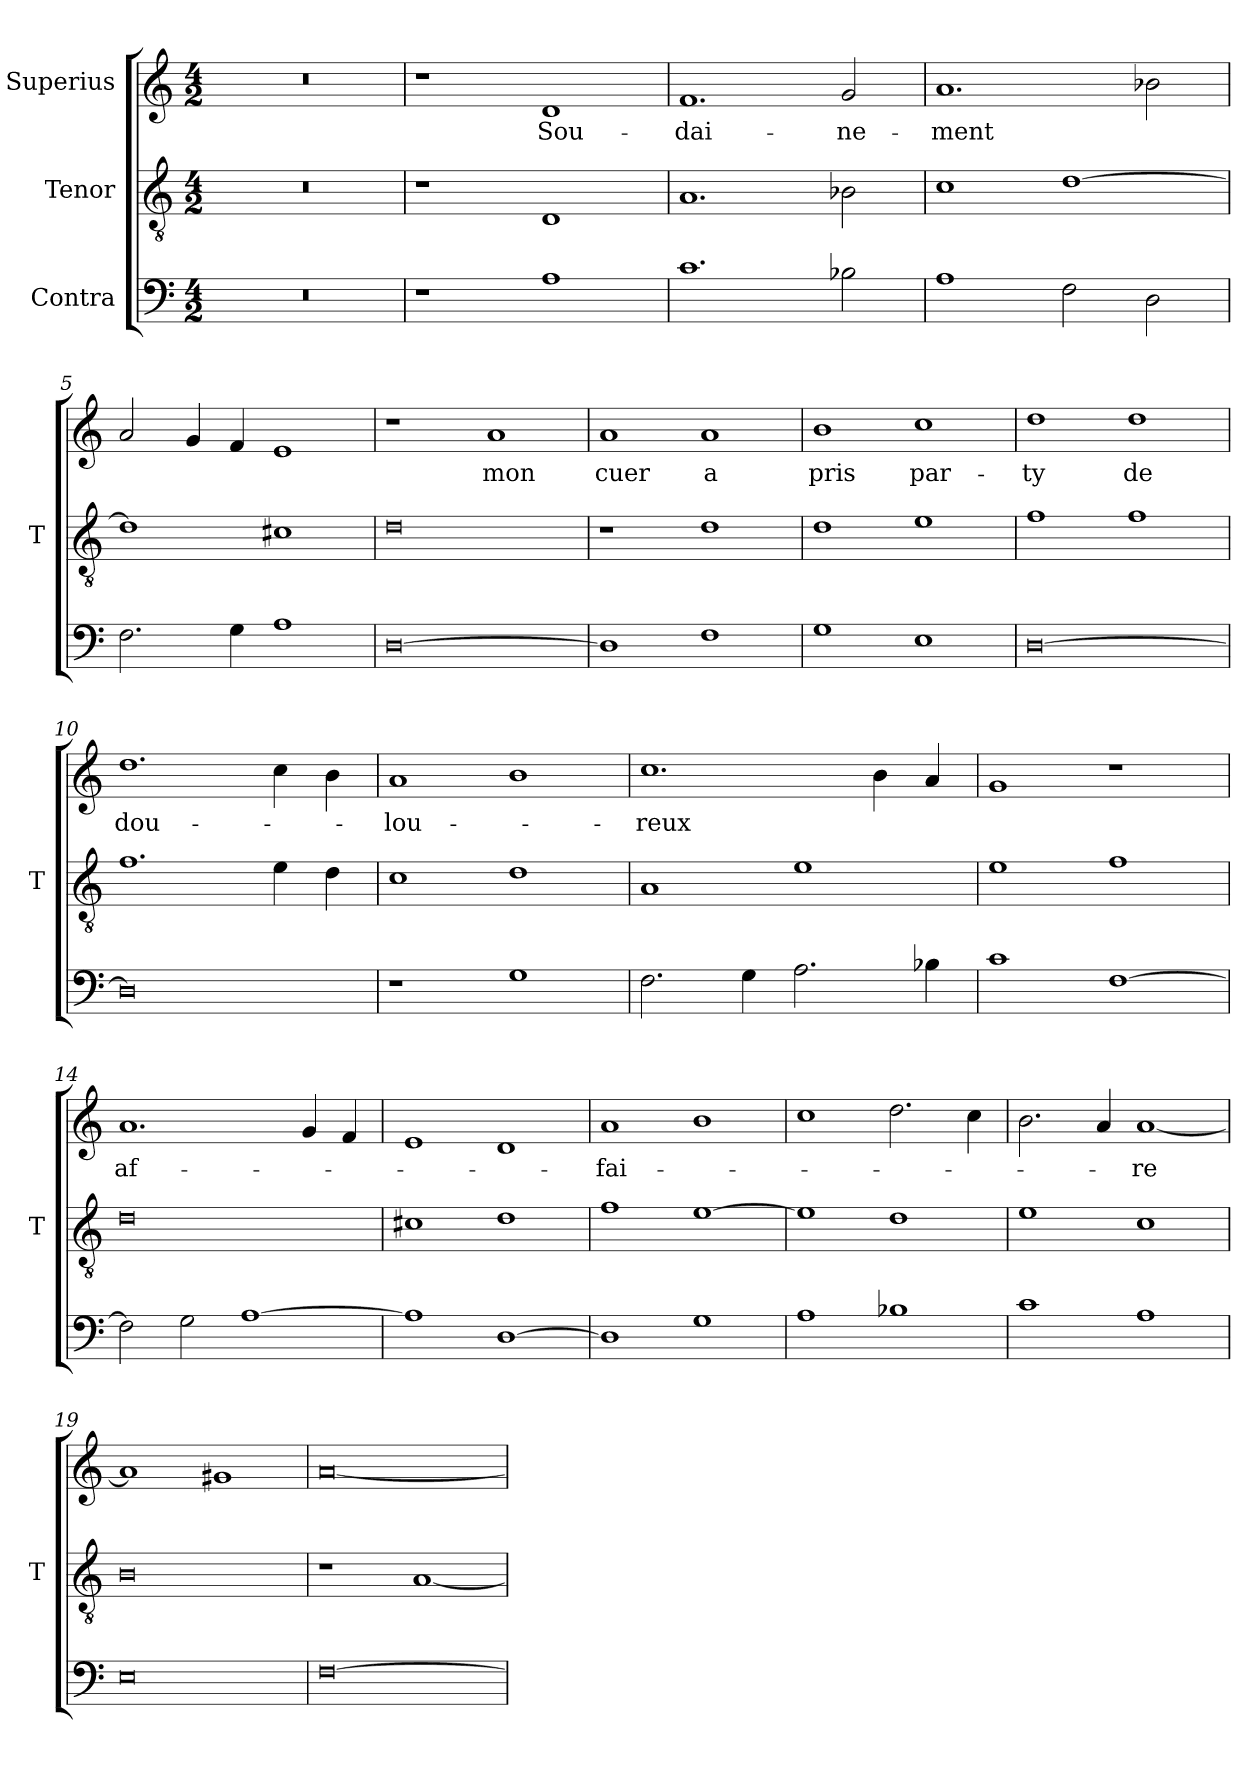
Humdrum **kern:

**kern	**kern	**kern	**text
*part3	*part2	*part1	*part1
*staff3	*staff2	*staff1	*staff1
*I"Contra	*I"Tenor	*I"Superius	*
*	*I'T	*	*
*clefF4	*clefGv2	*clefG2	*
*M4/2	*M4/2	*M4/2	*
=1	=1	=1	=1
0r	0r	0r	.
=2	=2	=2	=2
1r	1r	1r	.
1A	1D	1d	Sou-
=3	=3	=3	=3
1.c	1.A	1.f	-dai-
2B-X	2B-X	2g	-ne-
=4	=4	=4	=4
1A	1c	1.a	-ment
2F	[1d	.	.
2D	.	2b-X	.
=5	=5	=5	=5
2.F	1d]	2a	.
.	.	4g	.
4G	.	4f	.
1A	1c#X	1e	.
=6	=6	=6	=6
[0D	0d	1r	.
.	.	1a	-mon
=7	=7	=7	=7
1D]	1r	1a	-cuer
1F	1d	1a	-a
=8	=8	=8	=8
1G	1d	1b	-pris
1E	1e	1cc	par-
=9	=9	=9	=9
[0D	1f	1dd	-ty
.	1f	1dd	-de
=10	=10	=10	=10
0D]	1.f	1.dd	dou-
.	4e	4cc	.
.	4d	4b	.
=11	=11	=11	=11
1r	1c	1a	-lou-
1G	1d	1b	.
=12	=12	=12	=12
2.F	1A	1.cc	-reux
4G	.	.	.
2.A	1e	.	.
.	.	4b	.
4B-X	.	4a	.
=13	=13	=13	=13
1c	1e	1g	.
[1F	1f	1r	.
=14	=14	=14	=14
2F]	0d	1.a	af-
2G	.	.	.
[1A	.	.	.
.	.	4g	.
.	.	4f	.
=15	=15	=15	=15
1A]	1c#X	1e	.
[1D	1d	1d	.
=16	=16	=16	=16
1D]	1f	1a	-fai-
1G	[1e	1b	.
=17	=17	=17	=17
1A	1e]	1cc	.
1B-X	1d	2.dd	.
.	.	4cc	.
=18	=18	=18	=18
1c	1e	2.b	.
.	.	4a	.
1A	1c	[1a	-re
=19	=19	=19	=19
0E	0B	1a]	.
.	.	1g#X	.
=20	=20	=20	=20
[0F	1r	[0a	.
.	[1A	.	.
=	=	=	=
*-	*-	*-	*-
